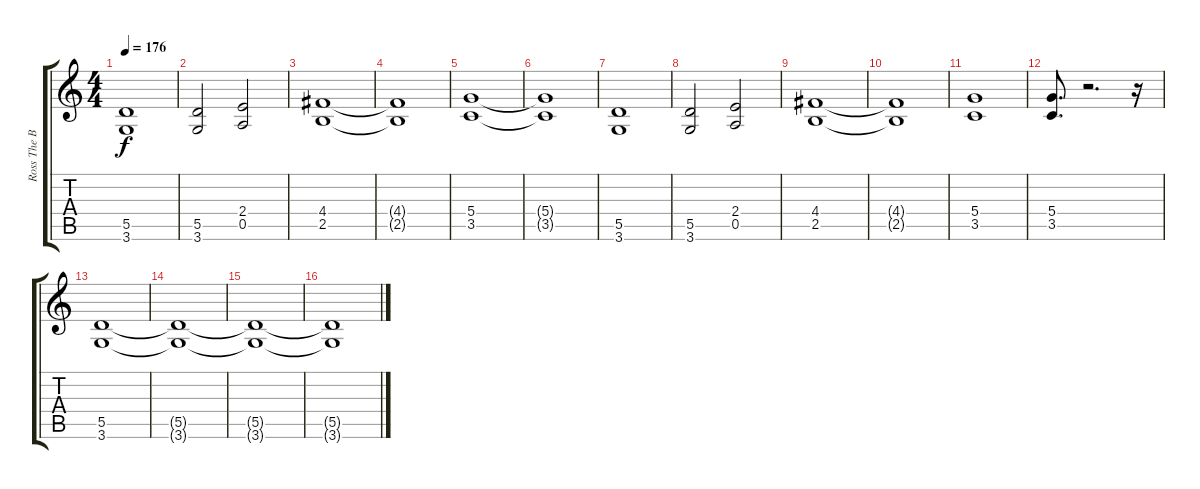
\track ("Ross The Boss-Rhythm" "Ross The B") {instrument distortionguitar}
\staff {score tabs}
\tuning (E4 B3 G3 D3 A2 E2) {hide}
\ts (4 4)
\tempo 176
\clef g2
\ks c
(5.5 3.6).1{dy f} |
(5.5 3.6).2 (2.4 0.5).2 |
(4.4 2.5).1 |
(4.4{t} 2.5{t}).1 |
(5.4 3.5).1 |
(5.4{t} 3.5{t}).1 |
(5.5 3.6).1 |
(5.5 3.6).2 (2.4 0.5).2 |
(4.4 2.5).1 |
(4.4{t} 2.5{t}).1 |
(5.4 3.5).1 |
(5.4 3.5).8{d} r.2{d} r.16 |
(5.5 3.6).1 |
(5.5{t} 3.6{t}).1 |
(5.5{t} 3.6{t}).1 |
(5.5{t} 3.6{t}).1
